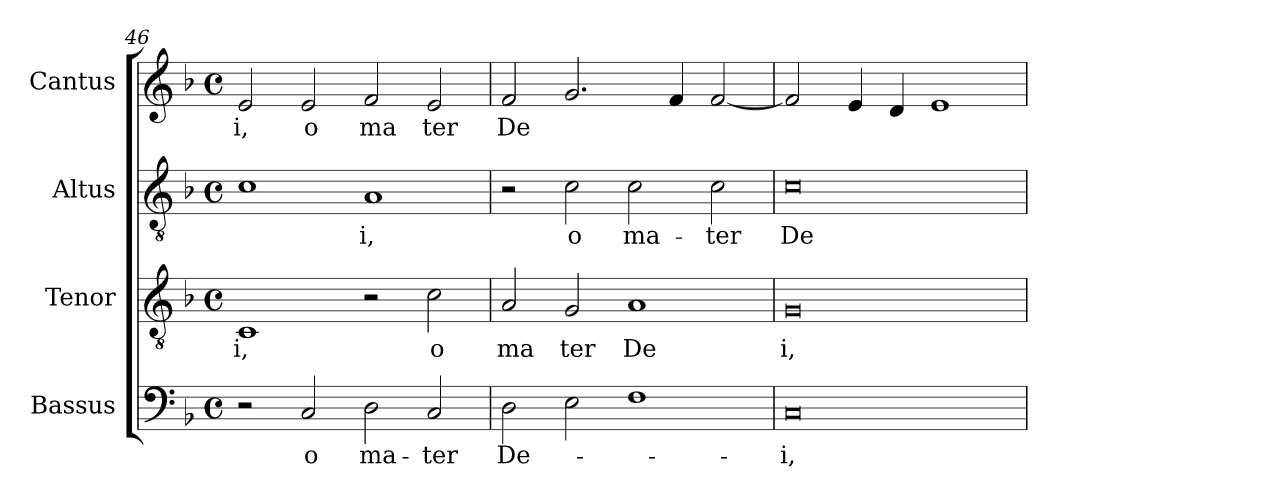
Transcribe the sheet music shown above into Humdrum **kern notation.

**kern	**text	**kern	**text	**kern	**text	**kern	**text
*part4	*part4	*part3	*part3	*part2	*part2	*part1	*part1
*staff4	*staff4	*staff3	*staff3	*staff2	*staff2	*staff1	*staff1
*I"Bassus	*	*I"Tenor	*	*I"Altus	*	*I"Cantus	*
*clefF4	*	*clefGv2	*	*clefGv2	*	*clefG2	*
*k[b-]	*	*k[b-]	*	*k[b-]	*	*k[b-]	*
*F:	*	*F:	*	*F:	*	*F:	*
*M4/4	*	*M4/4	*	*M4/4	*	*M4/4	*
*met(c)	*	*met(c)	*	*met(c)	*	*met(c)	*
=46	=46	=46	=46	=46	=46	=46	=46
!	!	!	!LO:LY:b:cj	!	!	!	!LO:LY:b:cj
2r	.	1C	i,	1c	.	2e/	i,
!	!LO:LY:b:cj	!	!	!	!	!	!LO:LY:b:cj
2C/	o	.	.	.	.	2e/	o
!	!LO:LY:b:cj	!	!	!	!LO:LY:b:cj	!	!LO:LY:b:cj
2D\	ma-	2r	.	1A	-i,	2f/	ma
!	!LO:LY:b:cj	!	!LO:LY:b:cj	!	!	!	!LO:LY:b:cj
2C/	-ter	2c\	o	.	.	2e/	ter
=47	=47	=47	=47	=47	=47	=47	=47
!	!LO:LY:b	!	!LO:LY:b:cj	!	!	!	!LO:LY:b
2D\	De-	2A/	ma	2r	.	2f/	De
!	!	!	!LO:LY:b:cj	!	!LO:LY:b:cj	!	!
2E\	.	2G/	ter	2c\	o	2.g/	.
!	!	!	!LO:LY:b:cj	!	!LO:LY:b:cj	!	!
1F	.	1A	De	2c\	ma-	.	.
.	.	.	.	.	.	4f/	.
!	!	!	!	!	!LO:LY:b:cj	!	!
.	.	.	.	2c\	-ter	[<2f/	.
=48	=48	=48	=48	=48	=48	=48	=48
!	!LO:LY:b:cj	!	!LO:LY:b:cj	!	!LO:LY:b:cj	!	!
0C	-i,	0G	i,	0c	De-	2f/]	.
.	.	.	.	.	.	4e/	.
.	.	.	.	.	.	4d/	.
.	.	.	.	.	.	1e	.
=	=	=	=	=	=	=	=
*-	*-	*-	*-	*-	*-	*-	*-
